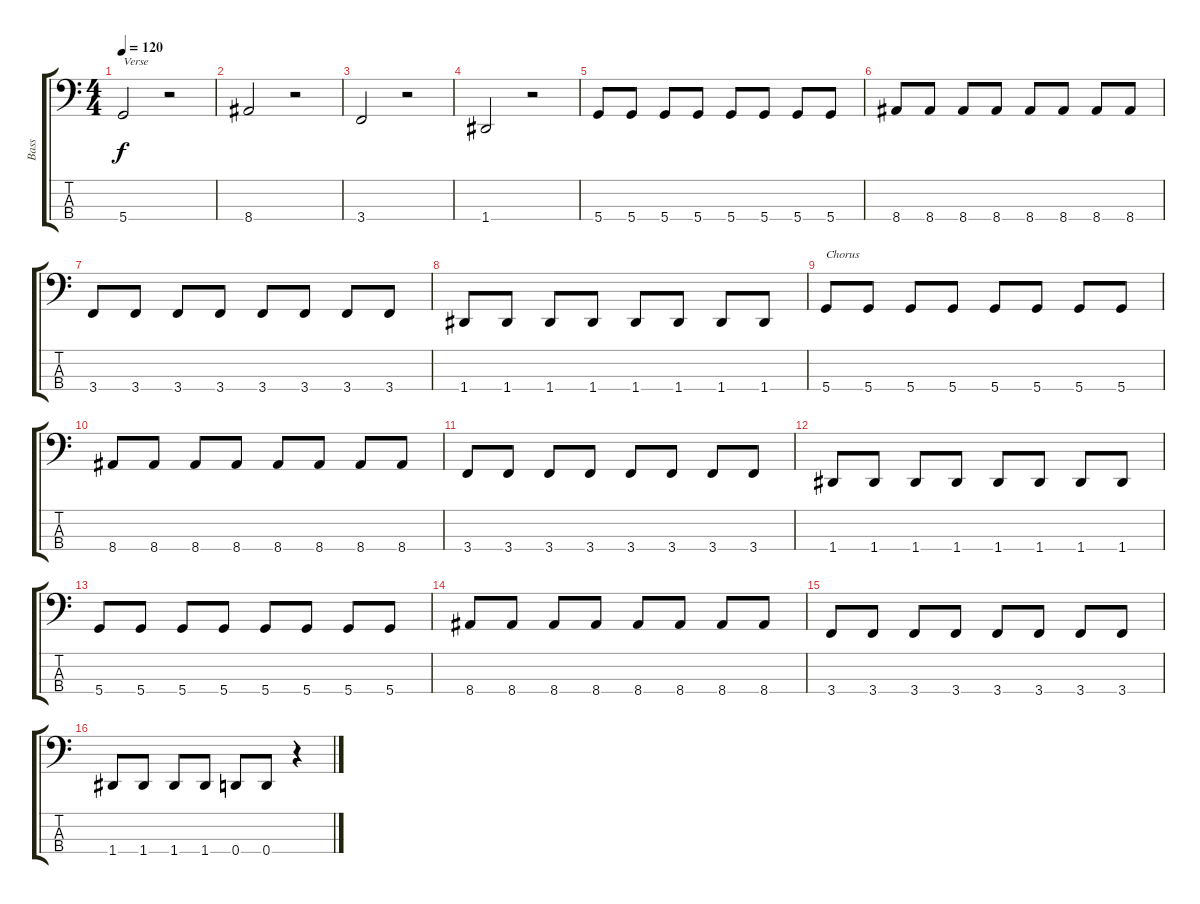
\track ("Bass" "Bass") {instrument electricbasspick}
\staff {score tabs}
\tuning (G2 D2 A1 D1) {hide}
\ts (4 4)
\tempo 120
\clef f4
\ks c
5.4.2{txt "Verse" dy f} r.2 |
8.4.2 r.2 |
3.4.2 r.2 |
1.4.2 r.2 |
5.4.8 5.4.8 5.4.8 5.4.8 5.4.8 5.4.8 5.4.8 5.4.8 |
8.4.8 8.4.8 8.4.8 8.4.8 8.4.8 8.4.8 8.4.8 8.4.8 |
3.4.8 3.4.8 3.4.8 3.4.8 3.4.8 3.4.8 3.4.8 3.4.8 |
1.4.8 1.4.8 1.4.8 1.4.8 1.4.8 1.4.8 1.4.8 1.4.8 |
5.4.8{txt "Chorus"} 5.4.8 5.4.8 5.4.8 5.4.8 5.4.8 5.4.8 5.4.8 |
8.4.8 8.4.8 8.4.8 8.4.8 8.4.8 8.4.8 8.4.8 8.4.8 |
3.4.8 3.4.8 3.4.8 3.4.8 3.4.8 3.4.8 3.4.8 3.4.8 |
1.4.8 1.4.8 1.4.8 1.4.8 1.4.8 1.4.8 1.4.8 1.4.8 |
5.4.8 5.4.8 5.4.8 5.4.8 5.4.8 5.4.8 5.4.8 5.4.8 |
8.4.8 8.4.8 8.4.8 8.4.8 8.4.8 8.4.8 8.4.8 8.4.8 |
3.4.8 3.4.8 3.4.8 3.4.8 3.4.8 3.4.8 3.4.8 3.4.8 |
1.4.8 1.4.8 1.4.8 1.4.8 0.4.8 0.4.8 r.4
